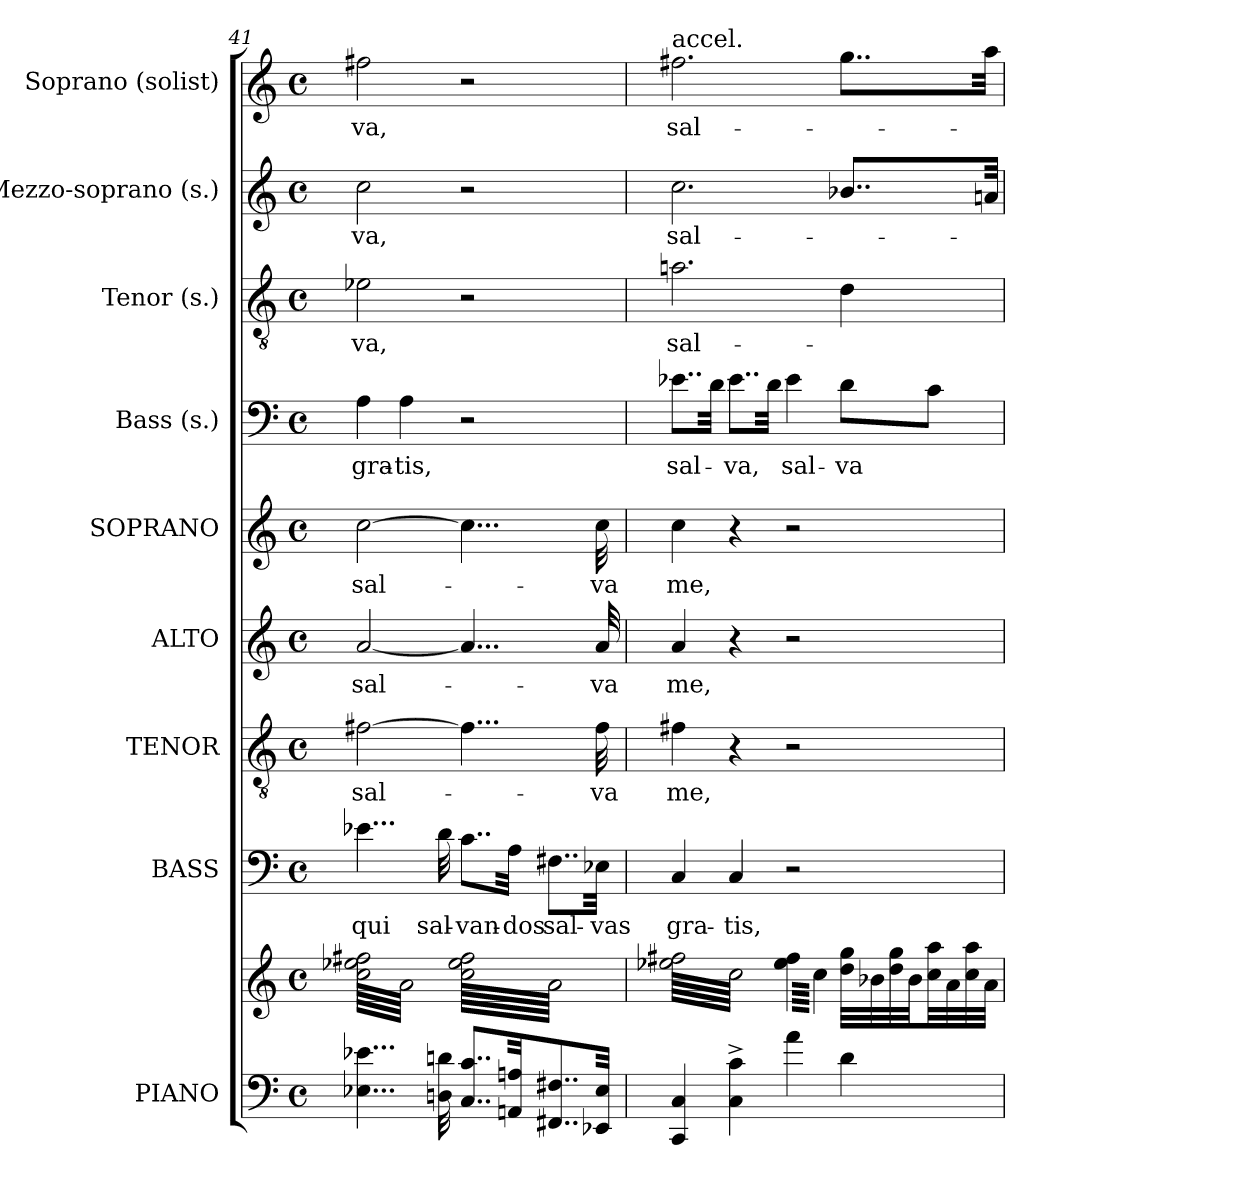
**kern	**kern	**kern	**text	**kern	**text	**kern	**text	**kern	**text	**kern	**text	**kern	**text	**kern	**text	**kern	**text
*part9	*part9	*part8	*part8	*part7	*part7	*part6	*part6	*part5	*part5	*part4	*part4	*part3	*part3	*part2	*part2	*part1	*part1
*staff10	*staff9	*staff8	*staff8	*staff7	*staff7	*staff6	*staff6	*staff5	*staff5	*staff4	*staff4	*staff3	*staff3	*staff2	*staff2	*staff1	*staff1
*I"PIANO	*	*I"BASS	*	*I"TENOR	*	*I"ALTO	*	*I"SOPRANO	*	*I"Bass (s.)	*	*I"Tenor (s.)	*	*I"Mezzo-soprano (s.)	*	*I"Soprano (solist)	*
*I'Pno.	*	*I'B.	*	*I'T.	*	*I'A.	*	*I'S.	*	*I'B.	*	*I'T.	*	*I'M-S.	*	*I'S.	*
!!LO:PB:g=z
*clefF4	*clefG2	*clefF4	*	*clefGv2	*	*clefG2	*	*clefG2	*	*clefF4	*	*clefGv2	*	*clefG2	*	*clefG2	*
*	*	*	*	*ITrd7c12	*	*	*	*	*	*	*	*ITrd7c12	*	*	*	*	*
*k[]	*k[]	*k[]	*	*k[]	*	*k[]	*	*k[]	*	*k[]	*	*k[]	*	*k[]	*	*k[]	*
*M4/4	*M4/4	*M4/4	*	*M4/4	*	*M4/4	*	*M4/4	*	*M4/4	*	*M4/4	*	*M4/4	*	*M4/4	*
*met(c)	*met(c)	*met(c)	*	*met(c)	*	*met(c)	*	*met(c)	*	*met(c)	*	*met(c)	*	*met(c)	*	*met(c)	*
=41	=41	=41	=41	=41	=41	=41	=41	=41	=41	=41	=41	=41	=41	=41	=41	=41	=41
!	!	!	!LO:LY:b:color=#000000	!	!	!	!	!	!	!	!	!	!	!	!	!	!
!	!	!	!	!	!LO:LY:b:color=#000000	!	!	!	!	!	!	!	!	!	!	!	!
!	!	!	!	!	!	!	!LO:LY:b:color=#000000	!	!	!	!	!	!	!	!	!	!
!	!	!	!	!	!	!	!	!	!LO:LY:b:color=#000000	!	!	!	!	!	!	!	!
!	!	!	!	!	!	!	!	!	!	!	!LO:LY:b:color=#000000	!	!	!	!	!	!
!	!	!	!	!	!	!	!	!	!	!	!	!	!LO:LY:b:color=#000000	!	!	!	!
!	!	!	!	!	!	!	!	!	!	!	!	!	!	!	!LO:LY:b:color=#000000	!	!
!	!	!	!	!	!	!	!	!	!	!	!	!	!	!	!	!	!LO:LY:b:color=#000000
*	*tremolo	*	*	*	*	*	*	*	*	*	*	*	*	*	*	*	*
4...E-Xi\ 4...e-Xi	64cci\ 64ee-Xi 64ff#XiLLLL	4...e-Xi\	qui	[2F#Xi\	sal-	[2ai/	sal-	[2cci\	sal-	4Ai\	gra-	2E-Xi\	-va,	2cci\	-va,	2ff#Xi\	-va,
.	64ai\	.	.	.	.	.	.	.	.	.	.	.	.	.	.	.	.
.	64cci\ 64ee-Xi 64ff#Xi	.	.	.	.	.	.	.	.	.	.	.	.	.	.	.	.
.	64ai\	.	.	.	.	.	.	.	.	.	.	.	.	.	.	.	.
.	64cci\ 64ee-Xi 64ff#Xi	.	.	.	.	.	.	.	.	.	.	.	.	.	.	.	.
.	64ai\	.	.	.	.	.	.	.	.	.	.	.	.	.	.	.	.
.	64cci\ 64ee-Xi 64ff#Xi	.	.	.	.	.	.	.	.	.	.	.	.	.	.	.	.
.	64ai\	.	.	.	.	.	.	.	.	.	.	.	.	.	.	.	.
.	64cci\ 64ee-Xi 64ff#Xi	.	.	.	.	.	.	.	.	.	.	.	.	.	.	.	.
.	64ai\	.	.	.	.	.	.	.	.	.	.	.	.	.	.	.	.
.	64cci\ 64ee-Xi 64ff#Xi	.	.	.	.	.	.	.	.	.	.	.	.	.	.	.	.
.	64ai\	.	.	.	.	.	.	.	.	.	.	.	.	.	.	.	.
.	64cci\ 64ee-Xi 64ff#Xi	.	.	.	.	.	.	.	.	.	.	.	.	.	.	.	.
.	64ai\	.	.	.	.	.	.	.	.	.	.	.	.	.	.	.	.
.	64cci\ 64ee-Xi 64ff#Xi	.	.	.	.	.	.	.	.	.	.	.	.	.	.	.	.
.	64ai\	.	.	.	.	.	.	.	.	.	.	.	.	.	.	.	.
!	!	!	!	!	!	!	!	!	!	!	!LO:LY:b:color=#000000	!	!	!	!	!	!
.	64cci\ 64ee-Xi 64ff#Xi	.	.	.	.	.	.	.	.	4Ai\	-tis,	.	.	.	.	.	.
.	64ai\	.	.	.	.	.	.	.	.	.	.	.	.	.	.	.	.
.	64cci\ 64ee-Xi 64ff#Xi	.	.	.	.	.	.	.	.	.	.	.	.	.	.	.	.
.	64ai\	.	.	.	.	.	.	.	.	.	.	.	.	.	.	.	.
.	64cci\ 64ee-Xi 64ff#Xi	.	.	.	.	.	.	.	.	.	.	.	.	.	.	.	.
.	64ai\	.	.	.	.	.	.	.	.	.	.	.	.	.	.	.	.
.	64cci\ 64ee-Xi 64ff#Xi	.	.	.	.	.	.	.	.	.	.	.	.	.	.	.	.
.	64ai\	.	.	.	.	.	.	.	.	.	.	.	.	.	.	.	.
.	64cci\ 64ee-Xi 64ff#Xi	.	.	.	.	.	.	.	.	.	.	.	.	.	.	.	.
.	64ai\	.	.	.	.	.	.	.	.	.	.	.	.	.	.	.	.
.	64cci\ 64ee-Xi 64ff#Xi	.	.	.	.	.	.	.	.	.	.	.	.	.	.	.	.
.	64ai\	.	.	.	.	.	.	.	.	.	.	.	.	.	.	.	.
.	64cci\ 64ee-Xi 64ff#Xi	.	.	.	.	.	.	.	.	.	.	.	.	.	.	.	.
.	64ai\	.	.	.	.	.	.	.	.	.	.	.	.	.	.	.	.
!	!	!	!LO:LY:b:color=#000000	!	!	!	!	!	!	!	!	!	!	!	!	!	!
32Dni\ 32dni	64cci\ 64ee-Xi 64ff#Xi	32di\	sal-	.	.	.	.	.	.	.	.	.	.	.	.	.	.
.	64ai\JJJJ	.	.	.	.	.	.	.	.	.	.	.	.	.	.	.	.
!	!	!	!LO:LY:b:color=#000000	!	!	!	!	!	!	!	!	!	!	!	!	!	!
8..Ci/ 8..ciL	64cci\ 64ee-i 64ff#iLLLL	8..ci\L	-van-	4...F#i\]	.	4...ai/]	.	4...cci\]	.	2r	.	2r	.	2r	.	2r	.
.	64ai\	.	.	.	.	.	.	.	.	.	.	.	.	.	.	.	.
.	64cci\ 64ee-i 64ff#i	.	.	.	.	.	.	.	.	.	.	.	.	.	.	.	.
.	64ai\	.	.	.	.	.	.	.	.	.	.	.	.	.	.	.	.
.	64cci\ 64ee-i 64ff#i	.	.	.	.	.	.	.	.	.	.	.	.	.	.	.	.
.	64ai\	.	.	.	.	.	.	.	.	.	.	.	.	.	.	.	.
.	64cci\ 64ee-i 64ff#i	.	.	.	.	.	.	.	.	.	.	.	.	.	.	.	.
.	64ai\	.	.	.	.	.	.	.	.	.	.	.	.	.	.	.	.
.	64cci\ 64ee-i 64ff#i	.	.	.	.	.	.	.	.	.	.	.	.	.	.	.	.
.	64ai\	.	.	.	.	.	.	.	.	.	.	.	.	.	.	.	.
.	64cci\ 64ee-i 64ff#i	.	.	.	.	.	.	.	.	.	.	.	.	.	.	.	.
.	64ai\	.	.	.	.	.	.	.	.	.	.	.	.	.	.	.	.
.	64cci\ 64ee-i 64ff#i	.	.	.	.	.	.	.	.	.	.	.	.	.	.	.	.
.	64ai\	.	.	.	.	.	.	.	.	.	.	.	.	.	.	.	.
!	!	!	!LO:LY:b:color=#000000	!	!	!	!	!	!	!	!	!	!	!	!	!	!
32AAni/ 32Anikk	64cci\ 64ee-i 64ff#i	32Ai\Jkk	-dos	.	.	.	.	.	.	.	.	.	.	.	.	.	.
.	64ai\	.	.	.	.	.	.	.	.	.	.	.	.	.	.	.	.
!	!	!	!LO:LY:b:color=#000000	!	!	!	!	!	!	!	!	!	!	!	!	!	!
8..FF#Xi/ 8..F#Xi	64cci\ 64ee-i 64ff#i	8..F#Xi\L	sal-	.	.	.	.	.	.	.	.	.	.	.	.	.	.
.	64ai\	.	.	.	.	.	.	.	.	.	.	.	.	.	.	.	.
.	64cci\ 64ee-i 64ff#i	.	.	.	.	.	.	.	.	.	.	.	.	.	.	.	.
.	64ai\	.	.	.	.	.	.	.	.	.	.	.	.	.	.	.	.
.	64cci\ 64ee-i 64ff#i	.	.	.	.	.	.	.	.	.	.	.	.	.	.	.	.
.	64ai\	.	.	.	.	.	.	.	.	.	.	.	.	.	.	.	.
.	64cci\ 64ee-i 64ff#i	.	.	.	.	.	.	.	.	.	.	.	.	.	.	.	.
.	64ai\	.	.	.	.	.	.	.	.	.	.	.	.	.	.	.	.
.	64cci\ 64ee-i 64ff#i	.	.	.	.	.	.	.	.	.	.	.	.	.	.	.	.
.	64ai\	.	.	.	.	.	.	.	.	.	.	.	.	.	.	.	.
.	64cci\ 64ee-i 64ff#i	.	.	.	.	.	.	.	.	.	.	.	.	.	.	.	.
.	64ai\	.	.	.	.	.	.	.	.	.	.	.	.	.	.	.	.
.	64cci\ 64ee-i 64ff#i	.	.	.	.	.	.	.	.	.	.	.	.	.	.	.	.
.	64ai\	.	.	.	.	.	.	.	.	.	.	.	.	.	.	.	.
!	!	!	!LO:LY:b:color=#000000	!	!	!	!	!	!	!	!	!	!	!	!	!	!
!	!	!	!	!	!LO:LY:b:color=#000000	!	!	!	!	!	!	!	!	!	!	!	!
!	!	!	!	!	!	!	!LO:LY:b:color=#000000	!	!	!	!	!	!	!	!	!	!
!	!	!	!	!	!	!	!	!	!LO:LY:b:color=#000000	!	!	!	!	!	!	!	!
32EE-Xi/ 32E-iJkk	64cci\ 64ee-i 64ff#i	32E-Xi\Jkk	-vas	32F#i\	-va	32ai/	-va	32cci\	-va	.	.	.	.	.	.	.	.
.	64ai\JJJJ	.	.	.	.	.	.	.	.	.	.	.	.	.	.	.	.
=42	=42	=42	=42	=42	=42	=42	=42	=42	=42	=42	=42	=42	=42	=42	=42	=42	=42
!	!	!	!LO:LY:b:color=#000000	!	!	!	!	!	!	!	!	!	!	!	!	!	!
!	!	!	!	!	!LO:LY:b:color=#000000	!	!	!	!	!	!	!	!	!	!	!	!
!	!	!	!	!	!	!	!LO:LY:b:color=#000000	!	!	!	!	!	!	!	!	!	!
!	!	!	!	!	!	!	!	!	!LO:LY:b:color=#000000	!	!	!	!	!	!	!	!
!	!	!	!	!	!	!	!	!	!	!	!LO:LY:b:color=#000000	!	!	!	!	!	!
!	!	!	!	!	!	!	!	!	!	!	!	!	!LO:LY:b:color=#000000	!	!	!	!
!	!	!	!	!	!	!	!	!	!	!	!	!	!	!	!LO:LY:b:color=#000000	!	!
!	!	!	!	!	!	!	!	!	!	!	!	!	!	!	!	!LO:TX:t=accel.	!
!	!	!	!	!	!	!	!	!	!	!	!	!	!	!	!	!	!LO:LY:b:color=#000000
4CCi/ 4Ci	64ee-Xi\ 64ff#XiLLLL	4Ci/	gra-	4F#Xi\	me,	4ai/	me,	4cci\	me,	8..e-Xi\L	sal-	2.Ani\	sal-	2.cci\	sal-	2.ff#Xi\	sal-
.	64cci\	.	.	.	.	.	.	.	.	.	.	.	.	.	.	.	.
.	64ee-Xi\ 64ff#Xi	.	.	.	.	.	.	.	.	.	.	.	.	.	.	.	.
.	64cci\	.	.	.	.	.	.	.	.	.	.	.	.	.	.	.	.
.	64ee-Xi\ 64ff#Xi	.	.	.	.	.	.	.	.	.	.	.	.	.	.	.	.
.	64cci\	.	.	.	.	.	.	.	.	.	.	.	.	.	.	.	.
.	64ee-Xi\ 64ff#Xi	.	.	.	.	.	.	.	.	.	.	.	.	.	.	.	.
.	64cci\	.	.	.	.	.	.	.	.	.	.	.	.	.	.	.	.
.	64ee-Xi\ 64ff#Xi	.	.	.	.	.	.	.	.	.	.	.	.	.	.	.	.
.	64cci\	.	.	.	.	.	.	.	.	.	.	.	.	.	.	.	.
.	64ee-Xi\ 64ff#Xi	.	.	.	.	.	.	.	.	.	.	.	.	.	.	.	.
.	64cci\	.	.	.	.	.	.	.	.	.	.	.	.	.	.	.	.
.	64ee-Xi\ 64ff#Xi	.	.	.	.	.	.	.	.	.	.	.	.	.	.	.	.
.	64cci\	.	.	.	.	.	.	.	.	.	.	.	.	.	.	.	.
.	64ee-Xi\ 64ff#Xi	.	.	.	.	.	.	.	.	32di\Jkk	.	.	.	.	.	.	.
.	64cci\	.	.	.	.	.	.	.	.	.	.	.	.	.	.	.	.
!	!	!	!LO:LY:b:color=#000000	!	!	!	!	!	!	!	!	!	!	!	!	!	!
!	!	!	!	!	!	!	!	!	!	!	!LO:LY:b:color=#000000	!	!	!	!	!	!
4Ci\^ 4ci^	64ee-Xi\ 64ff#Xi	4Ci/	-tis,	4r	.	4r	.	4r	.	8..e-i\L	-va,	.	.	.	.	.	.
.	64cci\	.	.	.	.	.	.	.	.	.	.	.	.	.	.	.	.
.	64ee-Xi\ 64ff#Xi	.	.	.	.	.	.	.	.	.	.	.	.	.	.	.	.
.	64cci\	.	.	.	.	.	.	.	.	.	.	.	.	.	.	.	.
.	64ee-Xi\ 64ff#Xi	.	.	.	.	.	.	.	.	.	.	.	.	.	.	.	.
.	64cci\	.	.	.	.	.	.	.	.	.	.	.	.	.	.	.	.
.	64ee-Xi\ 64ff#Xi	.	.	.	.	.	.	.	.	.	.	.	.	.	.	.	.
.	64cci\	.	.	.	.	.	.	.	.	.	.	.	.	.	.	.	.
.	64ee-Xi\ 64ff#Xi	.	.	.	.	.	.	.	.	.	.	.	.	.	.	.	.
.	64cci\	.	.	.	.	.	.	.	.	.	.	.	.	.	.	.	.
.	64ee-Xi\ 64ff#Xi	.	.	.	.	.	.	.	.	.	.	.	.	.	.	.	.
.	64cci\	.	.	.	.	.	.	.	.	.	.	.	.	.	.	.	.
.	64ee-Xi\ 64ff#Xi	.	.	.	.	.	.	.	.	.	.	.	.	.	.	.	.
.	64cci\	.	.	.	.	.	.	.	.	.	.	.	.	.	.	.	.
.	64ee-Xi\ 64ff#Xi	.	.	.	.	.	.	.	.	32di\Jkk	.	.	.	.	.	.	.
.	64cci\JJJJ	.	.	.	.	.	.	.	.	.	.	.	.	.	.	.	.
!	!	!	!	!	!	!	!	!	!	!	!LO:LY:b:color=#000000	!	!	!	!	!	!
4ai\	64ee-i\ 64ff#iLLLL	2r	.	2r	.	2r	.	2r	.	4e-i\	sal-	.	.	.	.	.	.
.	64cci\	.	.	.	.	.	.	.	.	.	.	.	.	.	.	.	.
.	64ee-i\ 64ff#i	.	.	.	.	.	.	.	.	.	.	.	.	.	.	.	.
.	64cci\	.	.	.	.	.	.	.	.	.	.	.	.	.	.	.	.
.	64ee-i\ 64ff#i	.	.	.	.	.	.	.	.	.	.	.	.	.	.	.	.
.	64cci\	.	.	.	.	.	.	.	.	.	.	.	.	.	.	.	.
.	64ee-i\ 64ff#i	.	.	.	.	.	.	.	.	.	.	.	.	.	.	.	.
.	64cci\	.	.	.	.	.	.	.	.	.	.	.	.	.	.	.	.
.	64ee-i\ 64ff#i	.	.	.	.	.	.	.	.	.	.	.	.	.	.	.	.
.	64cci\	.	.	.	.	.	.	.	.	.	.	.	.	.	.	.	.
.	64ee-i\ 64ff#i	.	.	.	.	.	.	.	.	.	.	.	.	.	.	.	.
.	64cci\	.	.	.	.	.	.	.	.	.	.	.	.	.	.	.	.
.	64ee-i\ 64ff#i	.	.	.	.	.	.	.	.	.	.	.	.	.	.	.	.
.	64cci\	.	.	.	.	.	.	.	.	.	.	.	.	.	.	.	.
.	64ee-i\ 64ff#i	.	.	.	.	.	.	.	.	.	.	.	.	.	.	.	.
.	64cci\JJJJ	.	.	.	.	.	.	.	.	.	.	.	.	.	.	.	.
*	*Xtremolo	*	*	*	*	*	*	*	*	*	*	*	*	*	*	*	*
!	!	!	!	!	!	!	!	!	!	!	!LO:LY:b:color=#000000	!	!	!	!	!	!
4di\	32ddi\ 32ggiLLL	.	.	.	.	.	.	.	.	8di\L	-va	4Di\	.	8..b-Xi/L	.	8..ggi\L	.
.	.	.	.	.	.	.	.	.	.	.	.	.	.	.	.	.	.
.	32b-Xi\	.	.	.	.	.	.	.	.	.	.	.	.	.	.	.	.
.	.	.	.	.	.	.	.	.	.	.	.	.	.	.	.	.	.
.	32ddi\ 32ggi	.	.	.	.	.	.	.	.	.	.	.	.	.	.	.	.
.	.	.	.	.	.	.	.	.	.	.	.	.	.	.	.	.	.
.	32b-i\JJ	.	.	.	.	.	.	.	.	.	.	.	.	.	.	.	.
.	.	.	.	.	.	.	.	.	.	.	.	.	.	.	.	.	.
.	32cci\ 32aaiLL	.	.	.	.	.	.	.	.	8ci\J	.	.	.	.	.	.	.
.	32ai\	.	.	.	.	.	.	.	.	.	.	.	.	.	.	.	.
.	32cci\ 32aai	.	.	.	.	.	.	.	.	.	.	.	.	.	.	.	.
.	32ai\JJJ	.	.	.	.	.	.	.	.	.	.	.	.	32ani/Jkk	.	32aai\Jkk	.
=	=	=	=	=	=	=	=	=	=	=	=	=	=	=	=	=	=
*-	*-	*-	*-	*-	*-	*-	*-	*-	*-	*-	*-	*-	*-	*-	*-	*-	*-
